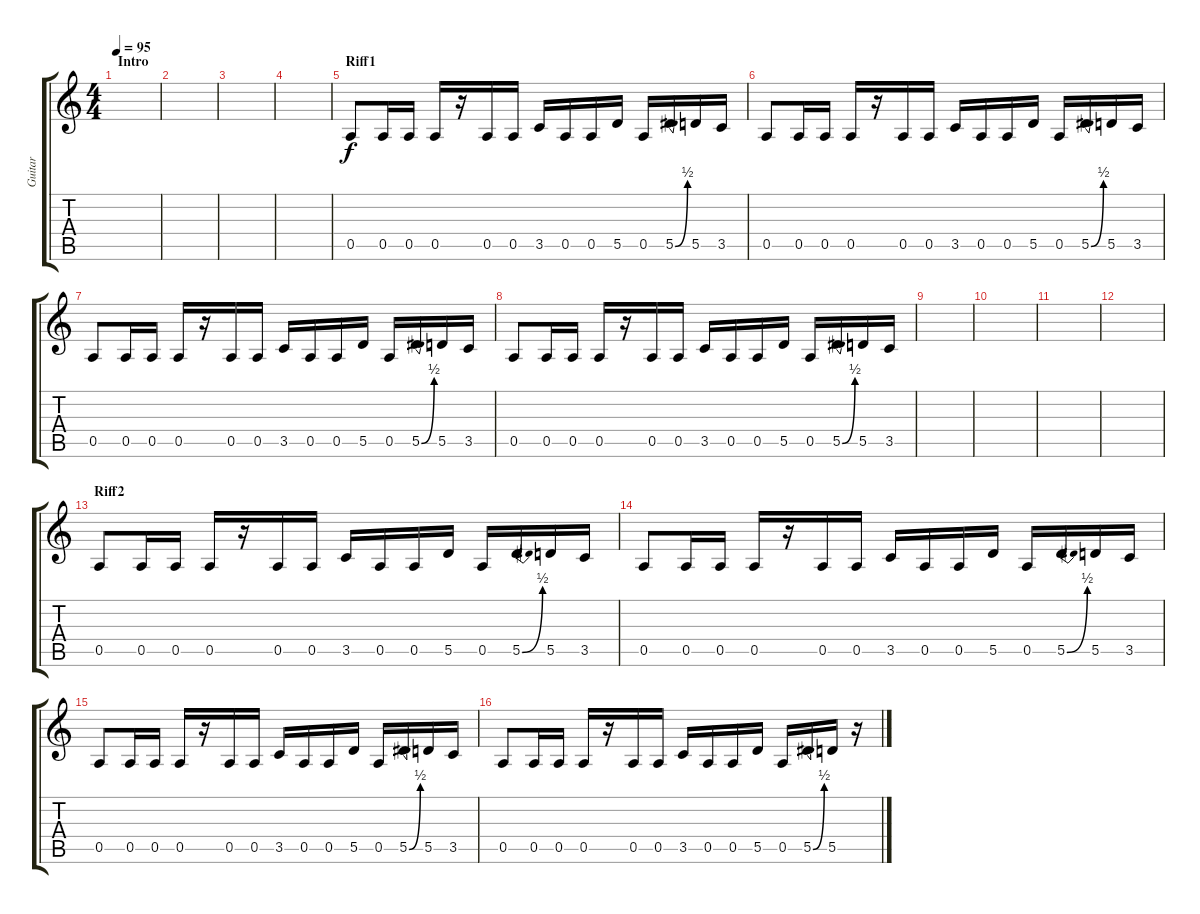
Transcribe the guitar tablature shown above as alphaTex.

\track ("Guitar" "Guitar") {instrument overdrivenguitar}
\staff {score tabs}
\tuning (E4 B3 G3 D3 A2 E2) {hide}
\ts (4 4)
\section ("" "Intro")
\tempo 95
\clef g2
\ks c
|
|
|
|
\section ("" "Riff1")
0.5.8 0.5.16 0.5.16 0.5.16 r.16 0.5.16 0.5.16 3.5.16 0.5.16 0.5.16 5.5.16 0.5.16 5.5{be (bend 0 0 60 2)}.16 5.5.16 3.5.16 |
0.5.8 0.5.16 0.5.16 0.5.16 r.16 0.5.16 0.5.16 3.5.16 0.5.16 0.5.16 5.5.16 0.5.16 5.5{be (bend 0 0 60 2)}.16 5.5.16 3.5.16 |
0.5.8 0.5.16 0.5.16 0.5.16 r.16 0.5.16 0.5.16 3.5.16 0.5.16 0.5.16 5.5.16 0.5.16 5.5{be (bend 0 0 60 2)}.16 5.5.16 3.5.16 |
0.5.8 0.5.16 0.5.16 0.5.16 r.16 0.5.16 0.5.16 3.5.16 0.5.16 0.5.16 5.5.16 0.5.16 5.5{be (bend 0 0 60 2)}.16 5.5.16 3.5.16 |
|
|
|
|
\section ("" "Riff2")
0.5.8 0.5.16 0.5.16 0.5.16 r.16 0.5.16 0.5.16 3.5.16 0.5.16 0.5.16 5.5.16 0.5.16 5.5{be (bend 0 0 60 2)}.16 5.5.16 3.5.16 |
0.5.8 0.5.16 0.5.16 0.5.16 r.16 0.5.16 0.5.16 3.5.16 0.5.16 0.5.16 5.5.16 0.5.16 5.5{be (bend 0 0 60 2)}.16 5.5.16 3.5.16 |
0.5.8 0.5.16 0.5.16 0.5.16 r.16 0.5.16 0.5.16 3.5.16 0.5.16 0.5.16 5.5.16 0.5.16 5.5{be (bend 0 0 60 2)}.16 5.5.16 3.5.16 |
0.5.8 0.5.16 0.5.16 0.5.16 r.16 0.5.16 0.5.16 3.5.16 0.5.16 0.5.16 5.5.16 0.5.16 5.5{be (bend 0 0 60 2)}.16 5.5.16 r.16
